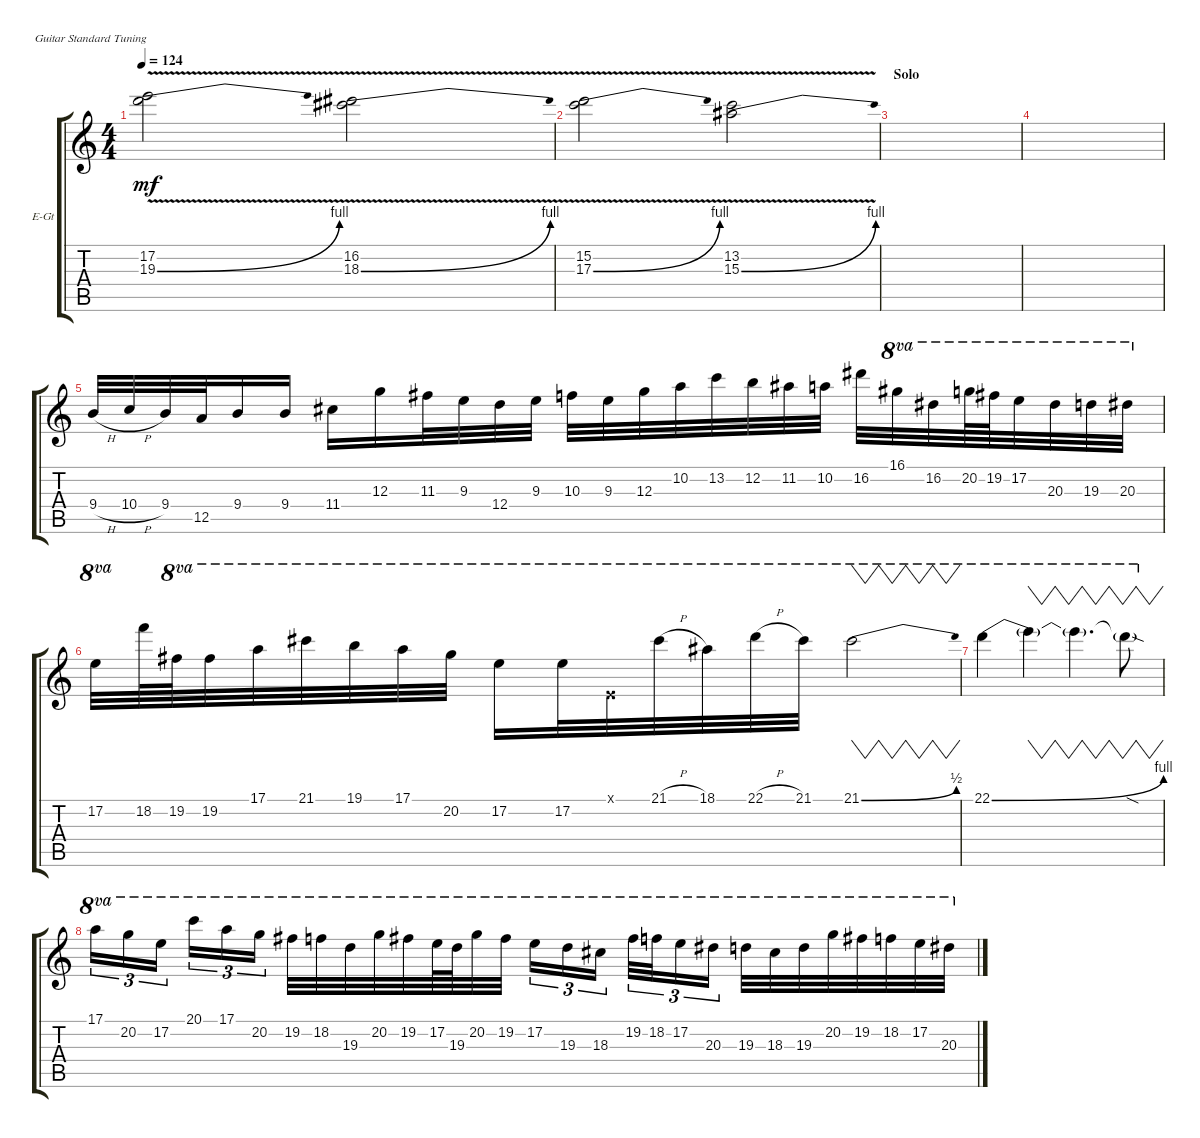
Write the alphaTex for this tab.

\defaultSystemsLayout 4
\bracketExtendMode groupsimilarinstruments
\firstSystemTrackNameOrientation horizontal
\otherSystemsTrackNameOrientation horizontal
\track ("LEAD GUITAR " "E-Gt") {solo instrument distortionguitar}
\staff {score tabs}
\tuning (E4 B3 G3 D3 A2 E2)
\ts (4 4)
\tempo 124
\clef g2
\ks c
(17.2{v} 19.3{be (bend 0 0 15 4)}).2{dy mf} (18.3{be (bend 0 0 15 4)} 16.2{v}).2 |
(15.2{v} 17.3{be (bend 0 0 15 4)}).2 (15.3{be (bend 0 0 15 4)} 13.2{v}).2 |
\section ("" "Solo")
|
|
9.4{h}.32{beam invert} 10.4{h}.32 9.4.32 12.5.32 9.4.16 9.4.16 11.4.16 12.3.16 11.3.32 9.3.32 12.4.32 9.3.32 10.3.32 9.3.32 12.3.32 10.2.32 13.2.32 12.2.32 11.2.32 10.2.32 16.2.32 16.1.32{ot 8va} 16.2.32{ot 8va} 20.2.64{ot 8va} 19.2.64{ot 8va} 17.2.32{ot 8va} 20.3.32{ot 8va} 19.3.32{ot 8va} 20.3.32{ot 8va} |
17.2.32{ot 8va} 18.2.64 19.2.64{ot 8va} 19.2.32{ot 8va} 17.1.32{ot 8va} 21.1.32{ot 8va} 19.1.32{ot 8va} 17.1.32{ot 8va} 20.2.32{ot 8va} 17.2.16{ot 8va} 17.2.32{ot 8va} 0.1{x}.32{ot 8va} 21.1{h}.32{ot 8va} 18.1.32{ot 8va} 22.1{h}.32{ot 8va} 21.1.32{ot 8va} 21.1{be (bend 0 0 19.2 2)}.2{vw ot 8va} |
22.1{be (bend 0 0 15 4)}.4{ot 8va} 22.1{t}.4{vw ot 8va} 22.1{t}.4{vw d ot 8va} 22.1{sod t}.8{vw ot 8va} |
17.1.16{tu (3 2) ot 8va} 20.2.16{tu (3 2) ot 8va} 17.2.16{tu (3 2) ot 8va} 20.1.16{tu (3 2) ot 8va} 17.1.16{tu (3 2) ot 8va} 20.2.16{tu (3 2) ot 8va} 19.2.32{ot 8va} 18.2.32{ot 8va} 19.3.32{ot 8va} 20.2.32{ot 8va} 19.2.32{ot 8va} 17.2.64{ot 8va} 19.3.64{ot 8va} 20.2.32{ot 8va} 19.2.32{ot 8va} 17.2.16{tu (3 2) ot 8va} 19.3.16{tu (3 2) ot 8va} 18.3.16{tu (3 2) ot 8va} 19.2.32{tu (3 2) ot 8va} 18.2.32{tu (3 2) ot 8va} 17.2.16{tu (3 2) ot 8va} 20.3.16{tu (3 2) ot 8va} 19.3.32{ot 8va} 18.3.32{ot 8va} 19.3.32{ot 8va} 20.2.32{ot 8va} 19.2.32{ot 8va} 18.2.32{ot 8va} 17.2.32{ot 8va} 20.3.32{ot 8va}
